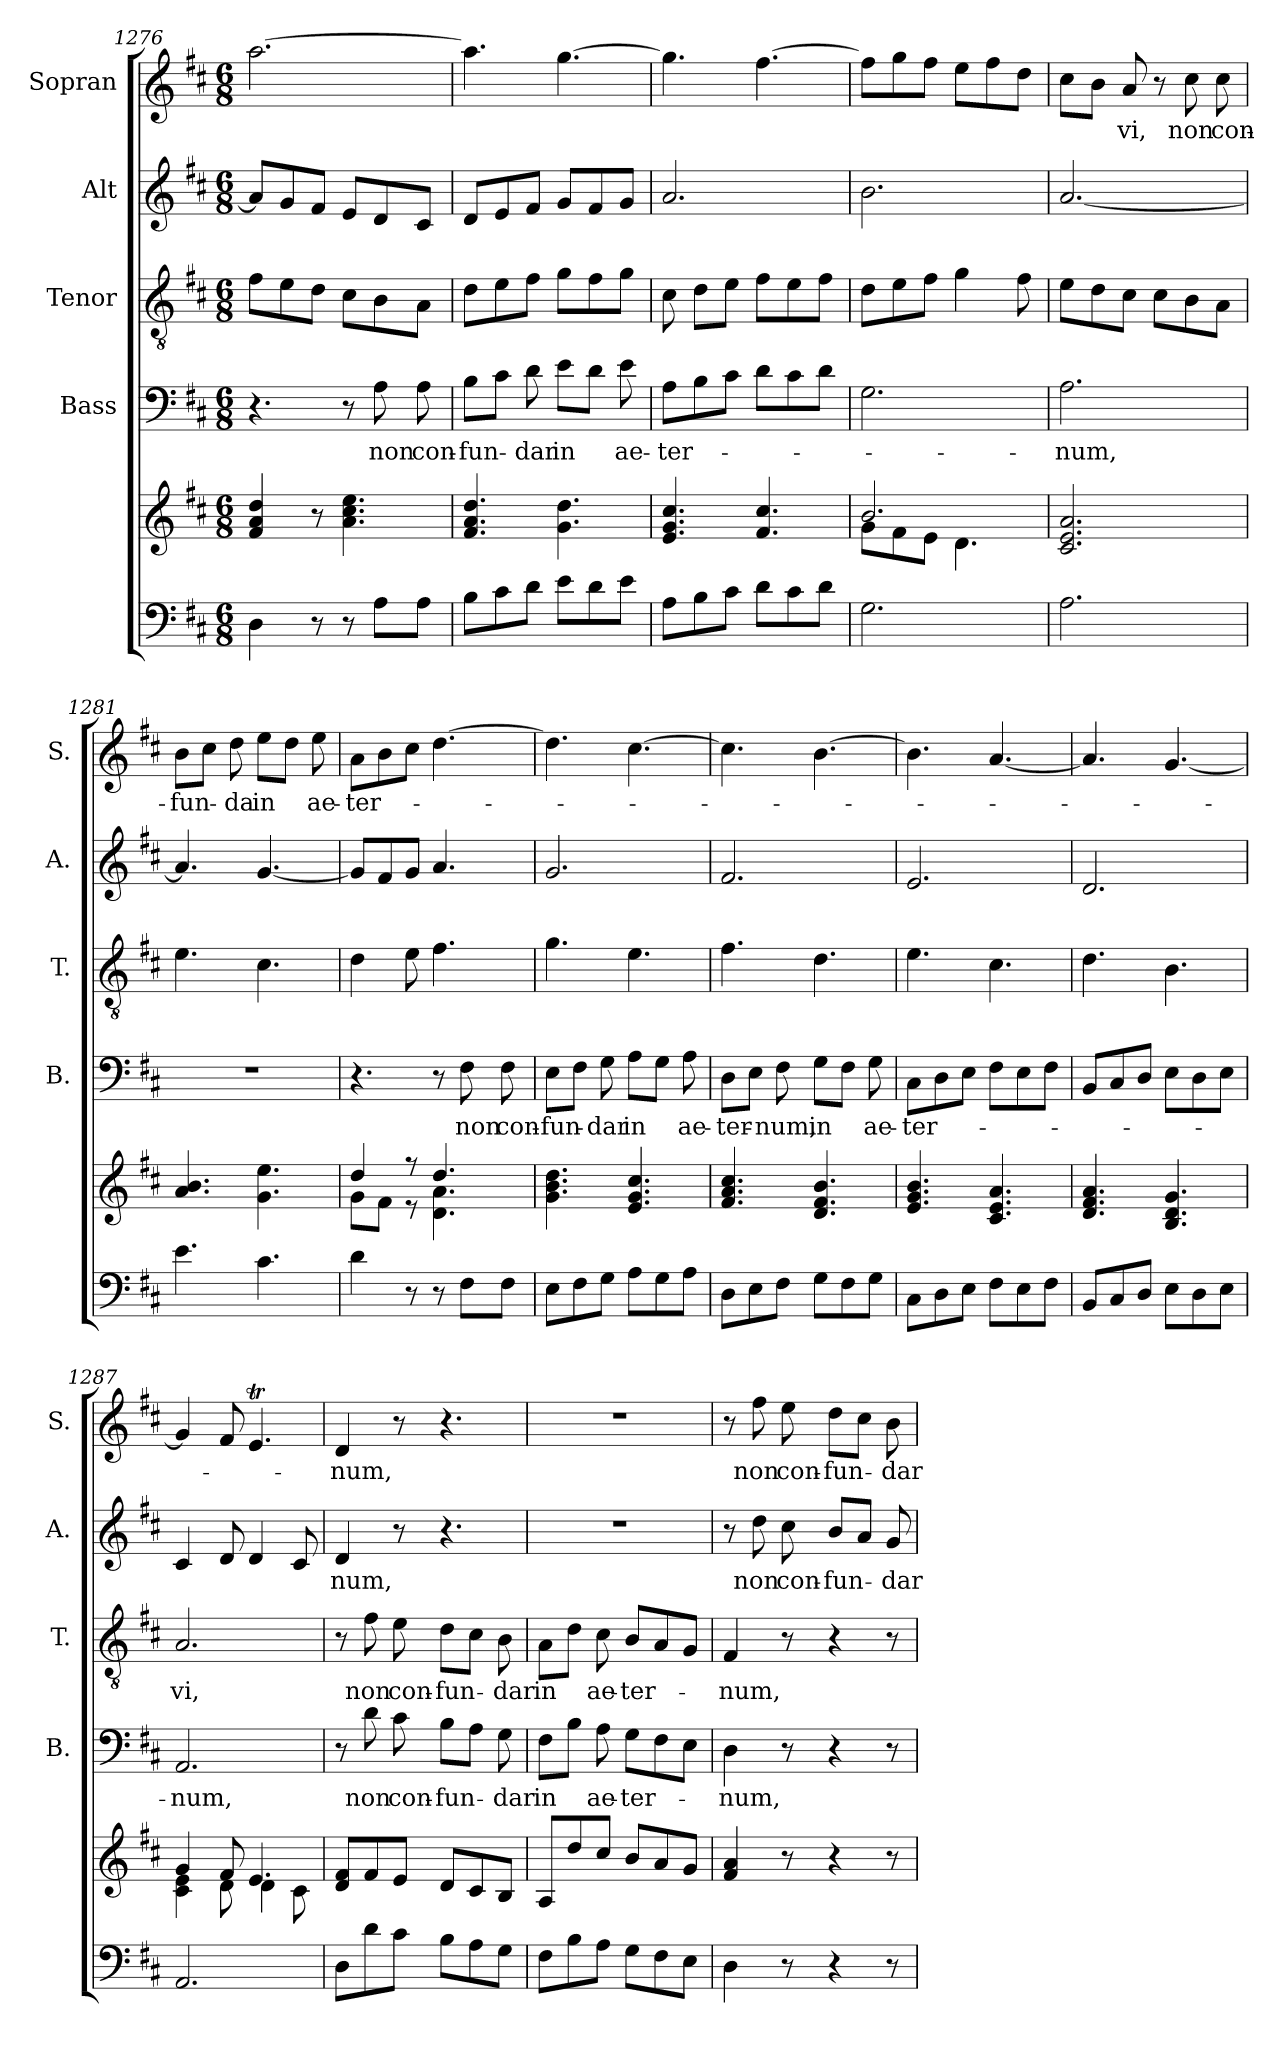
**kern	**kern	**kern	**text	**kern	**text	**kern	**text	**kern	**text
*part5	*part5	*part4	*part4	*part3	*part3	*part2	*part2	*part1	*part1
*staff6	*staff5	*staff4	*staff4	*staff3	*staff3	*staff2	*staff2	*staff1	*staff1
*	*	*I"Bass	*	*I"Tenor	*	*I"Alt	*	*I"Sopran	*
*	*	*I'B.	*	*I'T.	*	*I'A.	*	*I'S.	*
*clefF4	*clefG2	*clefF4	*	*clefGv2	*	*clefG2	*	*clefG2	*
*k[f#c#]	*k[f#c#]	*k[f#c#]	*	*k[f#c#]	*	*k[f#c#]	*	*k[f#c#]	*
*D:	*D:	*D:	*	*D:	*	*D:	*	*D:	*
*M6/8	*M6/8	*M6/8	*	*M6/8	*	*M6/8	*	*M6/8	*
=1276	=1276	=1276	=1276	=1276	=1276	=1276	=1276	=1276	=1276
4D\	4f#/ 4a/ 4dd/	4.r	.	8f#\L	.	8a/L]	.	[2.aa\	.
.	.	.	.	8e\	.	8g/	.	.	.
8r	8r	.	.	8d\J	.	8f#/J	.	.	.
8r	4.a\ 4.cc#\ 4.ee\	8r	.	8c#\L	.	8e/L	.	.	.
!	!	!	!LO:LY:b	!	!	!	!	!	!
8A\L	.	8A\	non	8B\	.	8d/	.	.	.
!	!	!	!LO:LY:b	!	!	!	!	!	!
8A\J	.	8A\	con-	8A\J	.	8c#/J	.	.	.
=1277	=1277	=1277	=1277	=1277	=1277	=1277	=1277	=1277	=1277
!	!	!	!LO:LY:b	!	!	!	!	!	!
8B\L	4.f#/ 4.a/ 4.dd/	8B\L	-fun-	8d\L	.	8d/L	.	4.aa\]	.
8c#\	.	8c#\J	.	8e\	.	8e/	.	.	.
!	!	!	!LO:LY:b	!	!	!	!	!	!
8d\J	.	8d\	-dar	8f#\J	.	8f#/J	.	.	.
!	!	!	!LO:LY:b	!	!	!	!	!	!
8e\L	4.g\ 4.dd\	8e\L	in	8g\L	.	8g/L	.	[4.gg\	.
8d\	.	8d\J	.	8f#\	.	8f#/	.	.	.
!	!	!	!LO:LY:b	!	!	!	!	!	!
8e\J	.	8e\	ae-	8g\J	.	8g/J	.	.	.
=1278	=1278	=1278	=1278	=1278	=1278	=1278	=1278	=1278	=1278
!	!	!	!LO:LY:b	!	!	!	!	!	!
8A\L	4.e/ 4.g/ 4.cc#/	8A\L	-ter-	8c#\	.	2.a/	.	4.gg\]	.
8B\	.	8B\	.	8d\L	.	.	.	.	.
8c#\J	.	8c#\J	.	8e\J	.	.	.	.	.
8d\L	4.f#/ 4.cc#/	8d\L	.	8f#\L	.	.	.	[4.ff#\	.
8c#\	.	8c#\	.	8e\	.	.	.	.	.
8d\J	.	8d\J	.	8f#\J	.	.	.	.	.
!!LO:LB:g=z
=1279	=1279	=1279	=1279	=1279	=1279	=1279	=1279	=1279	=1279
*	*^	*	*	*	*	*	*	*	*
2.G\	2.b/	8g\L	2.G\	.	8d\L	.	2.b\	.	8ff#\L]	.
.	.	8f#\	.	.	8e\	.	.	.	8gg\	.
.	.	8e\J	.	.	8f#\J	.	.	.	8ff#\J	.
.	.	4.d\	.	.	4g\	.	.	.	8ee\L	.
.	.	.	.	.	.	.	.	.	8ff#\	.
.	.	.	.	.	8f#\	.	.	.	8dd\J	.
*	*v	*v	*	*	*	*	*	*	*	*
=1280	=1280	=1280	=1280	=1280	=1280	=1280	=1280	=1280	=1280
!	!	!	!LO:LY:b	!	!	!	!	!	!
2.A\	2.c#/ 2.e/ 2.a/	2.A\	-num,	8e\L	.	[2.a/	.	8cc#\L	.
.	.	.	.	8d\	.	.	.	8b\J	.
!	!	!	!	!	!	!	!	!	!LO:LY:b
.	.	.	.	8c#\J	.	.	.	8a/	-vi,
.	.	.	.	8c#\L	.	.	.	8r	.
!	!	!	!	!	!	!	!	!	!LO:LY:b
.	.	.	.	8B\	.	.	.	8cc#\	non
!	!	!	!	!	!	!	!	!	!LO:LY:b
.	.	.	.	8A\J	.	.	.	8cc#\	con-
=1281	=1281	=1281	=1281	=1281	=1281	=1281	=1281	=1281	=1281
!	!	!	!	!	!	!	!	!	!LO:LY:b
4.e\	4.a/ 4.b/	2.r	.	4.e\	.	4.a/]	.	8b\L	-fun-
.	.	.	.	.	.	.	.	8cc#\J	.
!	!	!	!	!	!	!	!	!	!LO:LY:b
.	.	.	.	.	.	.	.	8dd\	-da
!	!	!	!	!	!	!	!	!	!LO:LY:b
4.c#\	4.g\ 4.ee\	.	.	4.c#\	.	[4.g/	.	8ee\L	in
.	.	.	.	.	.	.	.	8dd\J	.
!	!	!	!	!	!	!	!	!	!LO:LY:b
.	.	.	.	.	.	.	.	8ee\	ae-
=1282	=1282	=1282	=1282	=1282	=1282	=1282	=1282	=1282	=1282
*	*^	*	*	*	*	*	*	*	*
!	!	!	!	!	!	!	!	!	!	!LO:LY:b
4d\	4dd/	8g\L	4.r	.	4d\	.	8g/L]	.	8a\L	-ter-
.	.	8f#\J	.	.	.	.	8f#/	.	8b\	.
8r	8r	8r	.	.	8e\	.	8g/J	.	8cc#\J	.
8r	4.dd/	4.d\ 4.a\	8r	.	4.f#\	.	4.a/	.	[4.dd\	.
!	!	!	!	!LO:LY:b	!	!	!	!	!	!
8F#\L	.	.	8F#\	non	.	.	.	.	.	.
!	!	!	!	!LO:LY:b	!	!	!	!	!	!
8F#\J	.	.	8F#\	con-	.	.	.	.	.	.
*	*v	*v	*	*	*	*	*	*	*	*
=1283	=1283	=1283	=1283	=1283	=1283	=1283	=1283	=1283	=1283
!	!	!	!LO:LY:b	!	!	!	!	!	!
8E\L	4.g\ 4.b\ 4.dd\	8E\L	-fun-	4.g\	.	2.g/	.	4.dd\]	.
8F#\	.	8F#\J	.	.	.	.	.	.	.
!	!	!	!LO:LY:b	!	!	!	!	!	!
8G\J	.	8G\	-dar	.	.	.	.	.	.
!	!	!	!LO:LY:b	!	!	!	!	!	!
8A\L	4.e/ 4.g/ 4.cc#/	8A\L	in	4.e\	.	.	.	[4.cc#\	.
8G\	.	8G\J	.	.	.	.	.	.	.
!	!	!	!LO:LY:b	!	!	!	!	!	!
8A\J	.	8A\	ae-	.	.	.	.	.	.
=1284	=1284	=1284	=1284	=1284	=1284	=1284	=1284	=1284	=1284
!	!	!	!LO:LY:b	!	!	!	!	!	!
8D\L	4.f#/ 4.a/ 4.cc#/	8D\L	-ter-	4.f#\	.	2.f#/	.	4.cc#\]	.
8E\	.	8E\J	.	.	.	.	.	.	.
!	!	!	!LO:LY:b	!	!	!	!	!	!
8F#\J	.	8F#\	-num,	.	.	.	.	.	.
!	!	!	!LO:LY:b	!	!	!	!	!	!
8G\L	4.d/ 4.f#/ 4.b/	8G\L	in	4.d\	.	.	.	[4.b\	.
8F#\	.	8F#\J	.	.	.	.	.	.	.
!	!	!	!LO:LY:b	!	!	!	!	!	!
8G\J	.	8G\	ae-	.	.	.	.	.	.
=1285	=1285	=1285	=1285	=1285	=1285	=1285	=1285	=1285	=1285
!	!	!	!LO:LY:b	!	!	!	!	!	!
8C#\L	4.e/ 4.g/ 4.b/	8C#\L	-ter-	4.e\	.	2.e/	.	4.b\]	.
8D\	.	8D\	.	.	.	.	.	.	.
8E\J	.	8E\J	.	.	.	.	.	.	.
8F#\L	4.c#/ 4.e/ 4.a/	8F#\L	.	4.c#\	.	.	.	[4.a/	.
8E\	.	8E\	.	.	.	.	.	.	.
8F#\J	.	8F#\J	.	.	.	.	.	.	.
=1286	=1286	=1286	=1286	=1286	=1286	=1286	=1286	=1286	=1286
8BB/L	4.d/ 4.f#/ 4.a/	8BB/L	.	4.d\	.	2.d/	.	4.a/]	.
8C#/	.	8C#/	.	.	.	.	.	.	.
8D/J	.	8D/J	.	.	.	.	.	.	.
8E\L	4.B/ 4.d/ 4.g/	8E\L	.	4.B\	.	.	.	[4.g/	.
8D\	.	8D\	.	.	.	.	.	.	.
8E\J	.	8E\J	.	.	.	.	.	.	.
!!LO:PB:g=z
=1287	=1287	=1287	=1287	=1287	=1287	=1287	=1287	=1287	=1287
*	*^	*	*	*	*	*	*	*	*
!	!	!	!	!LO:LY:b	!	!LO:LY:b	!	!	!	!
2.AA/	4g/	4c#\ 4e\	2.AA/	-num,	2.A/	-vi,	4c#/	.	4g/]	.
.	8f#/	8d\	.	.	.	.	8d/	.	8f#/	.
.	4.e/	4d\	.	.	.	.	4d/	.	4.eT/	.
.	.	8c#\	.	.	.	.	8c#/	.	.	.
=1288	=1288	=1288	=1288	=1288	=1288	=1288	=1288	=1288	=1288	=1288
!	!	!	!	!	!	!	!	!LO:LY:b	!	!LO:LY:b
*	*v	*v	*	*	*	*	*	*	*	*
8D\L	8d/ 8f#/L	8r	.	8r	.	4d/	-num,	4d/	-num,
!	!	!	!LO:LY:b	!	!LO:LY:b	!	!	!	!
8d\	8f#/	8d\	non	8f#\	non	.	.	.	.
!	!	!	!LO:LY:b	!	!LO:LY:b	!	!	!	!
8c#\J	8e/J	8c#\	con-	8e\	con-	8r	.	8r	.
!	!	!	!LO:LY:b	!	!LO:LY:b	!	!	!	!
8B\L	8d/L	8B\L	-fun-	8d\L	-fun-	4.r	.	4.r	.
8A\	8c#/	8A\J	.	8c#\J	.	.	.	.	.
!	!	!	!LO:LY:b	!	!LO:LY:b	!	!	!	!
8G\J	8B/J	8G\	-dar	8B\	-dar	.	.	.	.
=1289	=1289	=1289	=1289	=1289	=1289	=1289	=1289	=1289	=1289
!	!	!	!LO:LY:b	!	!LO:LY:b	!	!	!	!
8F#\L	8A/L	8F#\L	in	8A\L	in	2.r	.	2.r	.
8B\	8dd/	8B\J	.	8d\J	.	.	.	.	.
!	!	!	!LO:LY:b	!	!LO:LY:b	!	!	!	!
8A\J	8cc#/J	8A\	ae-	8c#\	ae-	.	.	.	.
!	!	!	!LO:LY:b	!	!LO:LY:b	!	!	!	!
8G\L	8b/L	8G\L	-ter-	8B/L	-ter-	.	.	.	.
8F#\	8a/	8F#\	.	8A/	.	.	.	.	.
8E\J	8g/J	8E\J	.	8G/J	.	.	.	.	.
=1290	=1290	=1290	=1290	=1290	=1290	=1290	=1290	=1290	=1290
!	!	!	!LO:LY:b	!	!LO:LY:b	!	!	!	!
4D\	4f#/ 4a/	4D\	-num,	4F#/	-num,	8r	.	8r	.
!	!	!	!	!	!	!	!LO:LY:b	!	!LO:LY:b
.	.	.	.	.	.	8dd\	non	8ff#\	non
!	!	!	!	!	!	!	!LO:LY:b	!	!LO:LY:b
8r	8r	8r	.	8r	.	8cc#\	con-	8ee\	con-
!	!	!	!	!	!	!	!LO:LY:b	!	!LO:LY:b
4r	4r	4r	.	4r	.	8b/L	-fun-	8dd\L	-fun-
.	.	.	.	.	.	8a/J	.	8cc#\J	.
!	!	!	!	!	!	!	!LO:LY:b	!	!LO:LY:b
8r	8r	8r	.	8r	.	8g/	-dar	8b\	-dar
=	=	=	=	=	=	=	=	=	=
*-	*-	*-	*-	*-	*-	*-	*-	*-	*-
